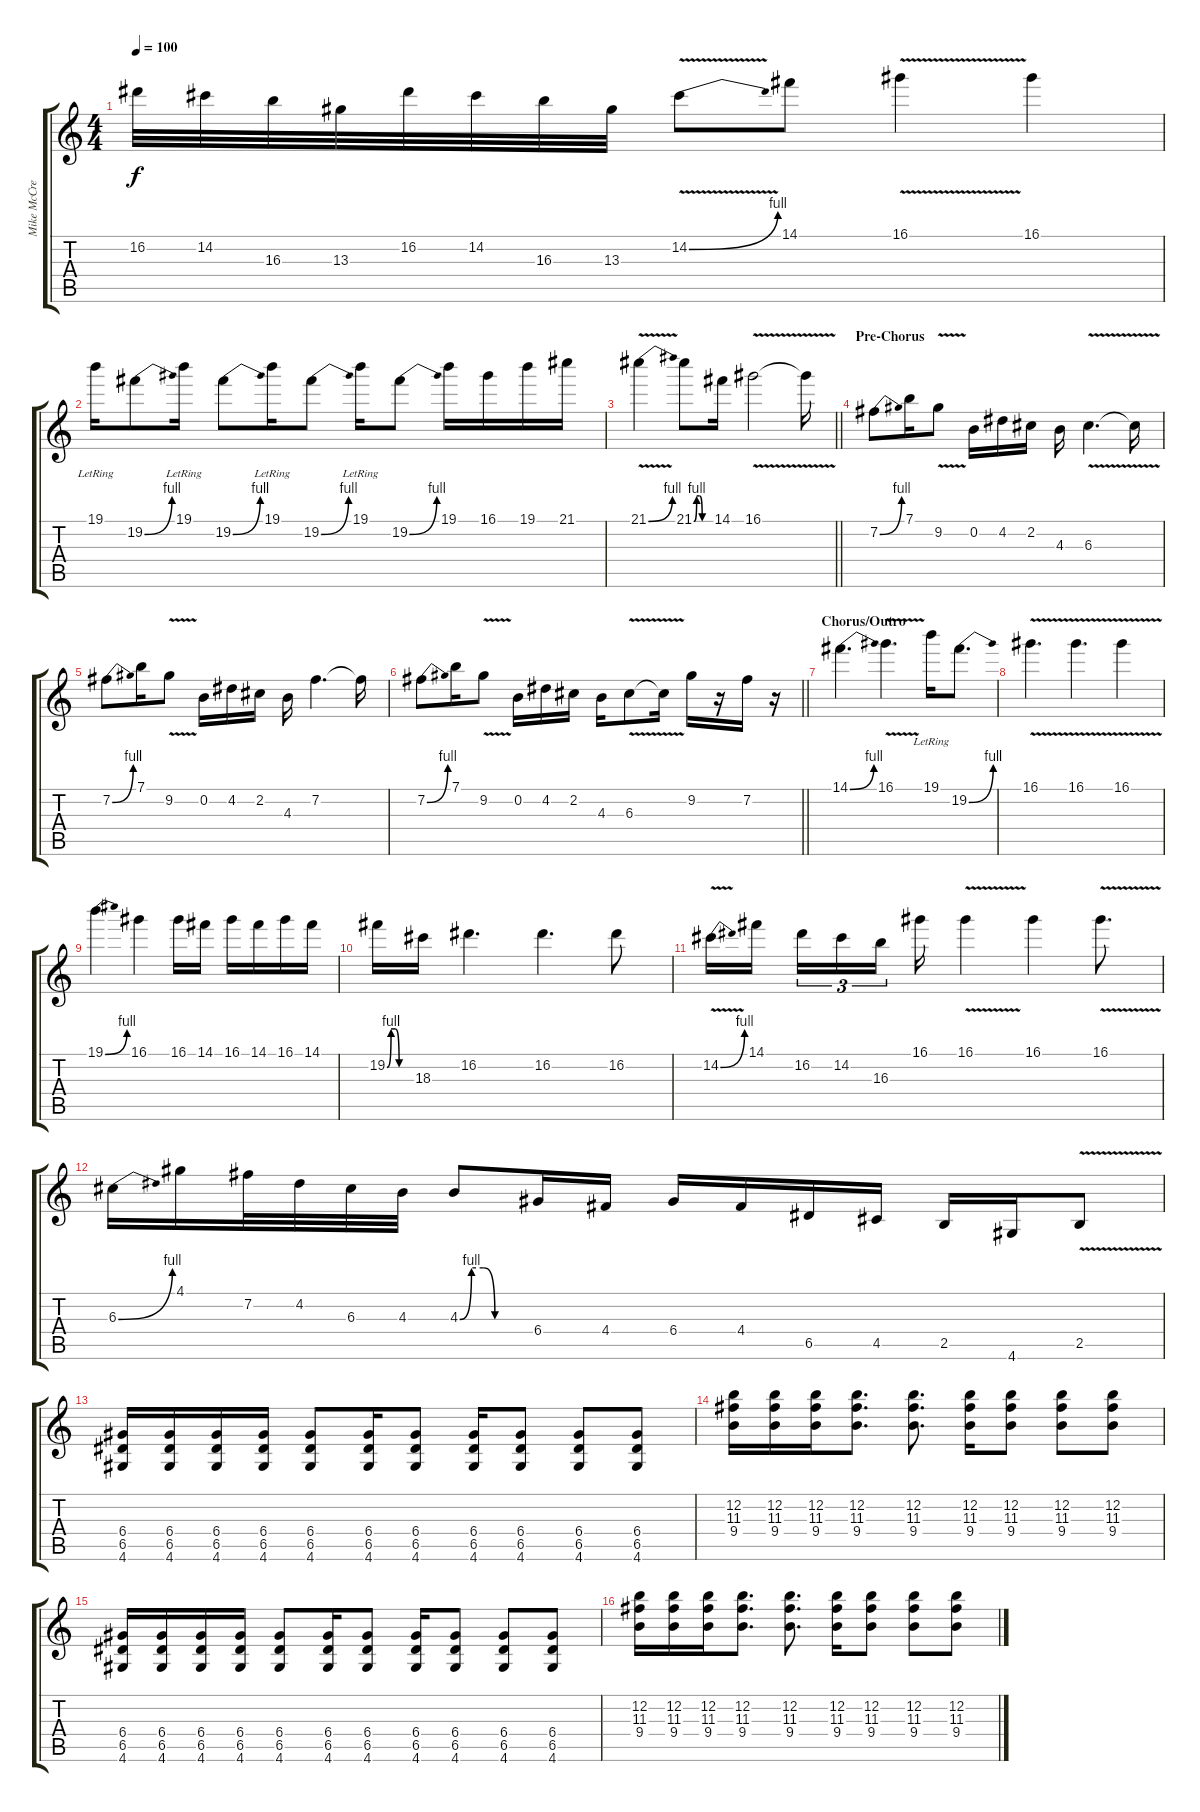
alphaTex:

\track ("Mike McCready" "Mike McCre") {instrument distortionguitar}
\staff {score tabs}
\tuning (E4 B3 G3 D3 A2 E2) {hide}
\ts (4 4)
\tempo 100
\clef g2
\ks c
16.2.32{dy f} 14.2.32 16.3.32 13.3.32 16.2.32 14.2.32 16.3.32 13.3.32 14.2{be (bend 0 0 60 4) v}.8 14.1.8 16.1{v}.4 16.1.4 |
19.1{lr}.16 19.2{be (bend 0 0 60 4)}.8 19.1{lr}.16 19.2{be (bend 0 0 60 4)}.8 19.1{lr}.16 19.2{be (bend 0 0 60 4)}.8 19.1{lr}.16 19.2{be (bend 0 0 60 4)}.8 19.1.16 16.1.16 19.1.16 21.1.16 |
\barLineRight lightlight
21.1{be (bend 0 0 60 4) v}.4 21.1{be (custom 0 0 10 4 20 4 30 0 60 0)}.8 14.1.16 16.1{v}.2 16.1{t}.16 |
\section ("" "Pre-Chorus")
7.2{be (bend 0 0 60 4)}.8 7.1.16 9.2{v}.8 0.2.16 4.2.16 2.2.16 4.3.16 6.3{v}.4{d} 6.3{t}.16 |
7.2{be (bend 0 0 60 4)}.8 7.1.16 9.2{v}.8 0.2.16 4.2.16 2.2.16 4.3.16 7.2.4{d} 7.2{t}.16 |
\barLineRight lightlight
7.2{be (bend 0 0 60 4)}.8 7.1.16 9.2{v}.8 0.2.16 4.2.16 2.2.16 4.3.16 6.3{v}.8 6.3{t}.16 9.2.16 r.16 7.2.16 r.16 |
\section ("" "Chorus/Outro")
14.1{be (bend 0 0 60 4)}.4{d} 16.1{v}.4{d} 19.1{lr}.16 19.2{be (bend 0 0 60 4)}.8{d} |
16.1{v}.4{d} 16.1{v}.4{d} 16.1{v}.4 |
19.1{be (bend 0 0 60 4)}.4{d} 16.1.4 16.1.16 14.1.16 16.1.16 14.1.16 16.1.16 14.1.16 |
19.2{be (custom 0 0 10 4 20 4 30 0 60 0)}.16 18.3.16 16.2.4{d} 16.2.4{d} 16.2.8 |
14.2{be (bend 0 0 60 4) v}.16 14.1.16{beam splitsecondary} 16.2.16{tu (3 2)} 14.2.16{tu (3 2)} 16.3.16{tu (3 2)} 16.1.16 16.1{v}.4 16.1.4 16.1{v}.8{d} |
6.3{be (bend 0 0 60 4)}.16 4.1.16 7.2.32 4.2.32 6.3.32 4.3.32 4.3{be (custom 0 0 10 4 20 4 30 0 60 0)}.8 6.4.16 4.4.16 6.4.16 4.4.16 6.5.16 4.5.16 2.5.16 4.6.16 2.5{v}.8 |
(6.4 6.5 4.6).16{volume 1} (6.4 6.5 4.6).16 (6.4 6.5 4.6).16 (6.4 6.5 4.6).16 (6.4 6.5 4.6).8 (6.4 6.5 4.6).16 (6.4 6.5 4.6).8 (6.4 6.5 4.6).16 (6.4 6.5 4.6).8 (6.4 6.5 4.6).8 (6.4 6.5 4.6).8 |
(12.2 11.3 9.4).16 (12.2 11.3 9.4).16 (12.2 11.3 9.4).16 (12.2 11.3 9.4).8{d} (12.2 11.3 9.4).8{d} (12.2 11.3 9.4).16 (12.2 11.3 9.4).8 (12.2 11.3 9.4).8 (12.2 11.3 9.4).8 |
(6.4 6.5 4.6).16 (6.4 6.5 4.6).16 (6.4 6.5 4.6).16 (6.4 6.5 4.6).16 (6.4 6.5 4.6).8 (6.4 6.5 4.6).16 (6.4 6.5 4.6).8 (6.4 6.5 4.6).16 (6.4 6.5 4.6).8 (6.4 6.5 4.6).8 (6.4 6.5 4.6).8 |
(12.2 11.3 9.4).16 (12.2 11.3 9.4).16 (12.2 11.3 9.4).16 (12.2 11.3 9.4).8{d} (12.2 11.3 9.4).8{d} (12.2 11.3 9.4).16 (12.2 11.3 9.4).8 (12.2 11.3 9.4).8 (12.2 11.3 9.4).8
